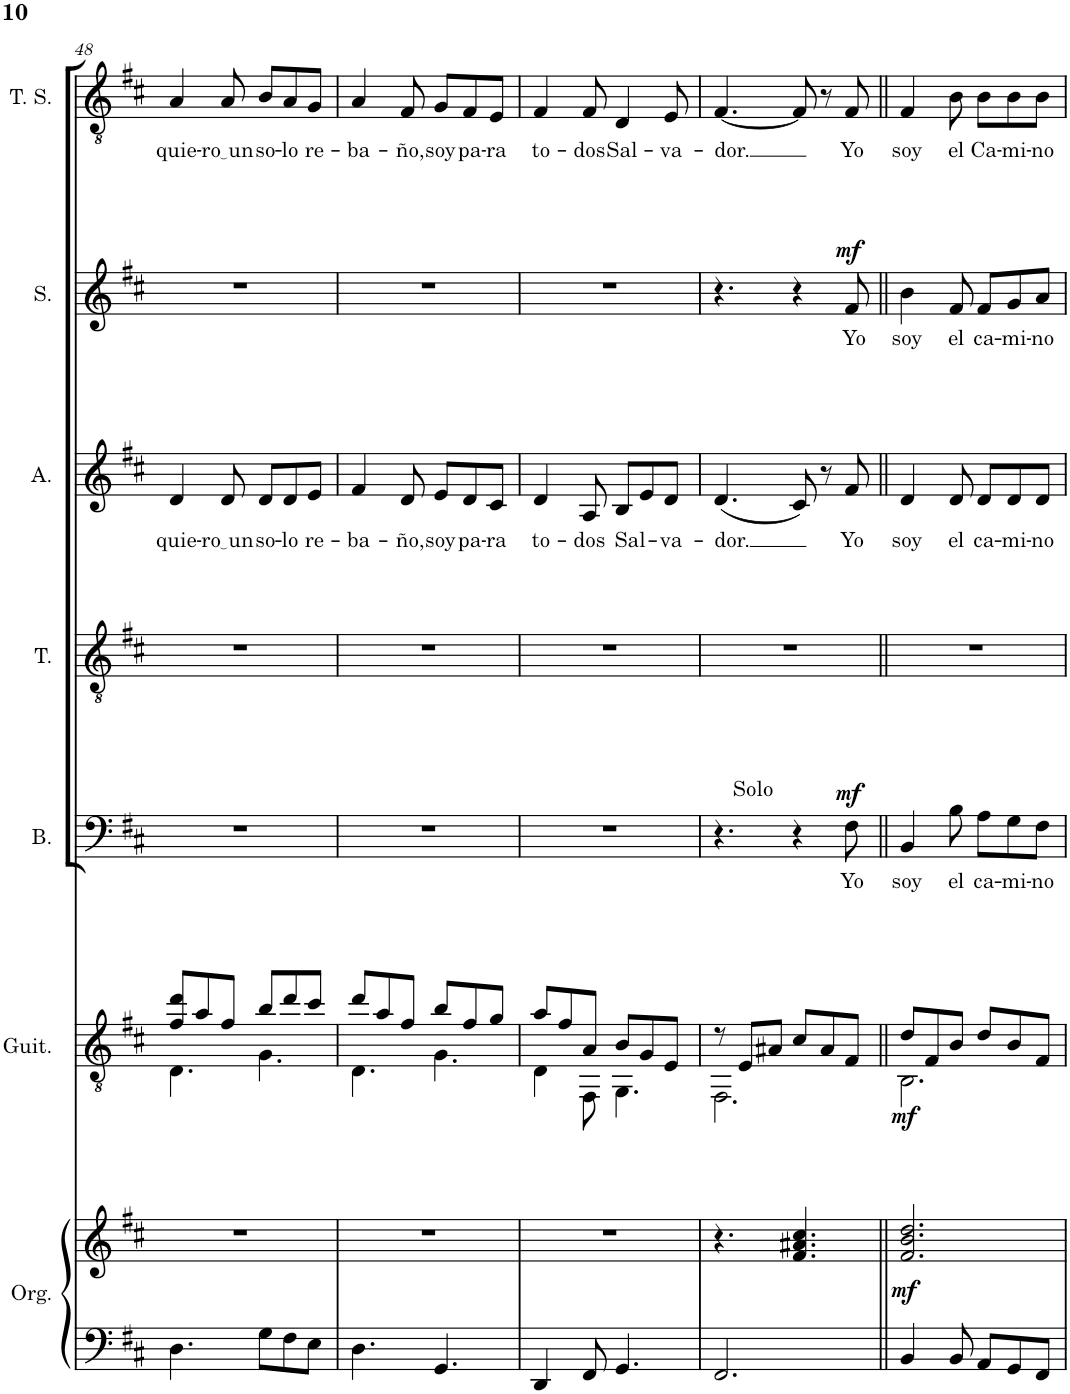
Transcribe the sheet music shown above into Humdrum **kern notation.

**kern	**kern	**dynam	**kern	**dynam	**kern	**text	**dynam	**kern	**kern	**text	**kern	**text	**dynam	**kern	**text
*part7	*part7	*part7	*part6	*part6	*part5	*part5	*part5	*part4	*part3	*part3	*part2	*part2	*part2	*part1	*part1
*staff8	*staff7	*staff7/8	*staff6	*staff6	*staff5	*staff5	*staff5	*staff4	*staff3	*staff3	*staff2	*staff2	*staff2	*staff1	*staff1
*I"Órgano	*	*	*I"Guitarra acústica	*	*I"Bajo	*	*	*I"Tenor	*I"Alto	*	*I"Soprano	*	*	*I"Tenor Solista	*
*	*	*	*I'Guit.	*	*I'B.	*	*	*I'T.	*I'A.	*	*I'S.	*	*	*I'T. S.	*
!!LO:PB:g=z
*clefF4	*clefG2	*	*clefGv2	*	*clefF4	*	*	*clefGv2	*clefG2	*	*clefG2	*	*	*clefGv2	*
*k[f#c#]	*k[f#c#]	*	*k[f#c#]	*	*k[f#c#]	*	*	*k[f#c#]	*k[f#c#]	*	*k[f#c#]	*	*	*k[f#c#]	*
*M6/8	*M6/8	*	*M6/8	*	*M6/8	*	*	*M6/8	*M6/8	*	*M6/8	*	*	*M6/8	*
=48	=48	=48	=48	=48	=48	=48	=48	=48	=48	=48	=48	=48	=48	=48	=48
*	*	*	*^	*	*	*	*	*	*	*	*	*	*	*	*
!	!	!	!	!	!	!	!	!	!	!	!LO:LY:b	!	!	!	!	!LO:LY:b
4.D\	2.r	.	8f#/ 8dd/L	4.D\	.	2.r	.	.	2.r	4d/	quie-	2.r	.	.	4A/	quie-
.	.	.	8a/	.	.	.	.	.	.	.	.	.	.	.	.	.
!	!	!	!	!	!	!	!	!	!	!	!LO:LY:b	!	!	!	!	!LO:LY:b
.	.	.	8f#/J	.	.	.	.	.	.	8d/	ro un	.	.	.	8A/	ro un
!	!	!	!	!	!	!	!	!	!	!	!LO:LY:b	!	!	!	!	!LO:LY:b
8G\L	.	.	8b/L	4.G\	.	.	.	.	.	8d/L	so-	.	.	.	8B/L	so-
!	!	!	!	!	!	!	!	!	!	!	!LO:LY:b	!	!	!	!	!LO:LY:b
8F#\	.	.	8dd/	.	.	.	.	.	.	8d/	-lo	.	.	.	8A/	-lo
!	!	!	!	!	!	!	!	!	!	!	!LO:LY:b	!	!	!	!	!LO:LY:b
8E\J	.	.	8cc#/J	.	.	.	.	.	.	8e/J	re-	.	.	.	8G/J	re-
=49	=49	=49	=49	=49	=49	=49	=49	=49	=49	=49	=49	=49	=49	=49	=49	=49
!	!	!	!	!	!	!	!	!	!	!	!LO:LY:b	!	!	!	!	!LO:LY:b
4.D\	2.r	.	8dd/L	4.D\	.	2.r	.	.	2.r	4f#/	-ba-	2.r	.	.	4A/	-ba-
.	.	.	8a/	.	.	.	.	.	.	.	.	.	.	.	.	.
!	!	!	!	!	!	!	!	!	!	!	!LO:LY:b	!	!	!	!	!LO:LY:b
.	.	.	8f#/J	.	.	.	.	.	.	8d/	-ño,	.	.	.	8F#/	-ño,
!	!	!	!	!	!	!	!	!	!	!	!LO:LY:b	!	!	!	!	!LO:LY:b
4.GG/	.	.	8b/L	4.G\	.	.	.	.	.	8e/L	soy	.	.	.	8G/L	soy
!	!	!	!	!	!	!	!	!	!	!	!LO:LY:b	!	!	!	!	!LO:LY:b
.	.	.	8f#/	.	.	.	.	.	.	8d/	pa-	.	.	.	8F#/	pa-
!	!	!	!	!	!	!	!	!	!	!	!LO:LY:b	!	!	!	!	!LO:LY:b
.	.	.	8g/J	.	.	.	.	.	.	8c#/J	-ra	.	.	.	8E/J	-ra
=50	=50	=50	=50	=50	=50	=50	=50	=50	=50	=50	=50	=50	=50	=50	=50	=50
!	!	!	!	!	!	!	!	!	!	!	!LO:LY:b	!	!	!	!	!LO:LY:b
4DD/	2.r	.	8a/L	4D\	.	2.r	.	.	2.r	4d/	to-	2.r	.	.	4F#/	to-
.	.	.	8f#/	.	.	.	.	.	.	.	.	.	.	.	.	.
!	!	!	!	!	!	!	!	!	!	!	!LO:LY:b	!	!	!	!	!LO:LY:b
8FF#/	.	.	8A/J	8FF#\	.	.	.	.	.	8A/	-dos	.	.	.	8F#/	-dos
!	!	!	!	!	!	!	!	!	!	!	!LO:LY:b	!	!	!	!	!LO:LY:b
4.GG/	.	.	8B/L	4.GG\	.	.	.	.	.	8B/L	Sal-	.	.	.	4D/	Sal-
.	.	.	8G/	.	.	.	.	.	.	8e/	.	.	.	.	.	.
!	!	!	!	!	!	!	!	!	!	!	!LO:LY:b	!	!	!	!	!LO:LY:b
.	.	.	8E/J	.	.	.	.	.	.	8d/J	-va-	.	.	.	8E/	-va-
=51	=51	=51	=51	=51	=51	=51	=51	=51	=51	=51	=51	=51	=51	=51	=51	=51
!	!	!	!	!	!	!	!	!	!	!	!LO:LY:b	!	!	!	!	!LO:LY:b
2.FF#/	4.r	.	8r	2.FF#\	.	4.r	.	.	2.r	(4.d/	-dor.	4.r	.	.	[4.F#/	-dor.
.	.	.	8E/L	.	.	.	.	.	.	.	.	.	.	.	.	.
.	.	.	8A#X/J	.	.	.	.	.	.	.	.	.	.	.	.	.
.	4.f#/ 4.a#X/ 4.cc#/	.	8c#/L	.	.	4r	.	.	.	8c#/)	.	4r	.	.	8F#/]	.
.	.	.	8A#/	.	.	.	.	.	.	8r	.	.	.	.	8r	.
!	!	!	!	!	!	!LO:TX:a:t=Solo	!	!	!	!	!	!	!	!	!	!
!	!	!	!	!	!	!	!LO:LY:b	!LO:DY:a	!	!	!LO:LY:b	!	!LO:LY:b	!LO:DY:a	!	!LO:LY:b
.	.	.	8F#/J	.	.	8F#\	Yo	mf	.	8f#/	Yo	8f#/	Yo	mf	8F#/	Yo
=52||	=52||	=52||	=52||	=52||	=52||	=52||	=52||	=52||	=52||	=52||	=52||	=52||	=52||	=52||	=52||	=52||
!	!	!LO:DY:b	!	!	!LO:DY:b	!	!LO:LY:b	!	!	!	!LO:LY:b	!	!LO:LY:b	!	!	!LO:LY:b
4BB/	2.f#/ 2.b/ 2.dd/	mf	8d/L	2.BB\	mf	4BB/	soy	.	2.r	4d/	soy	4b\	soy	.	4F#/	soy
.	.	.	8F#/	.	.	.	.	.	.	.	.	.	.	.	.	.
!	!	!	!	!	!	!	!LO:LY:b	!	!	!	!LO:LY:b	!	!LO:LY:b	!	!	!LO:LY:b
8BB/	.	.	8B/J	.	.	8B\	el	.	.	8d/	el	8f#/	el	.	8B\	el
!	!	!	!	!	!	!	!LO:LY:b	!	!	!	!LO:LY:b	!	!LO:LY:b	!	!	!LO:LY:b
8AA/L	.	.	8d/L	.	.	8A\L	ca-	.	.	8d/L	ca-	8f#/L	ca-	.	8B\L	Ca-
!	!	!	!	!	!	!	!LO:LY:b	!	!	!	!LO:LY:b	!	!LO:LY:b	!	!	!LO:LY:b
8GG/	.	.	8B/	.	.	8G\	-mi-	.	.	8d/	-mi-	8g/	-mi-	.	8B\	-mi-
!	!	!	!	!	!	!	!LO:LY:b	!	!	!	!LO:LY:b	!	!LO:LY:b	!	!	!LO:LY:b
8FF#/J	.	.	8F#/J	.	.	8F#\J	-no	.	.	8d/J	-no	8a/J	-no	.	8B\J	-no
*	*	*	*v	*v	*	*	*	*	*	*	*	*	*	*	*	*
=	=	=	=	=	=	=	=	=	=	=	=	=	=	=	=
*-	*-	*-	*-	*-	*-	*-	*-	*-	*-	*-	*-	*-	*-	*-	*-
